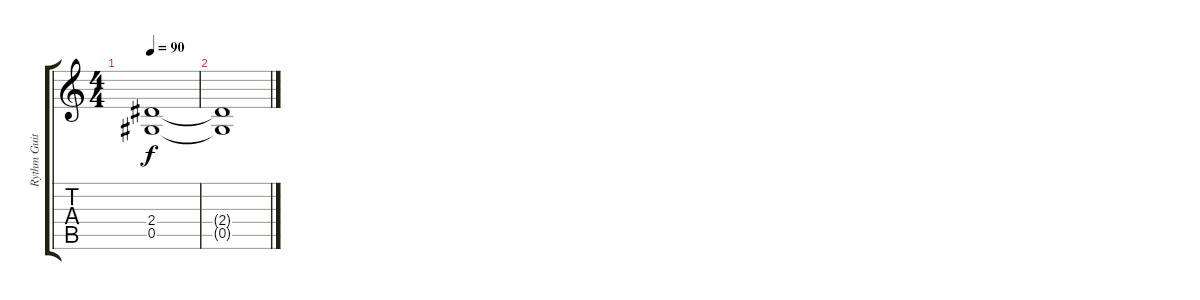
\track ("Rythm Guitar" "Rythm Guit") {instrument distortionguitar}
\staff {score tabs}
\tuning (Eb4 Bb3 Gb3 Db3 Ab2 Eb2) {hide}
\ts (4 4)
\tempo 90
\clef g2
\ks c
(2.4 0.5).1{dy f volume 0} |
(2.4{t} 0.5{t}).1
